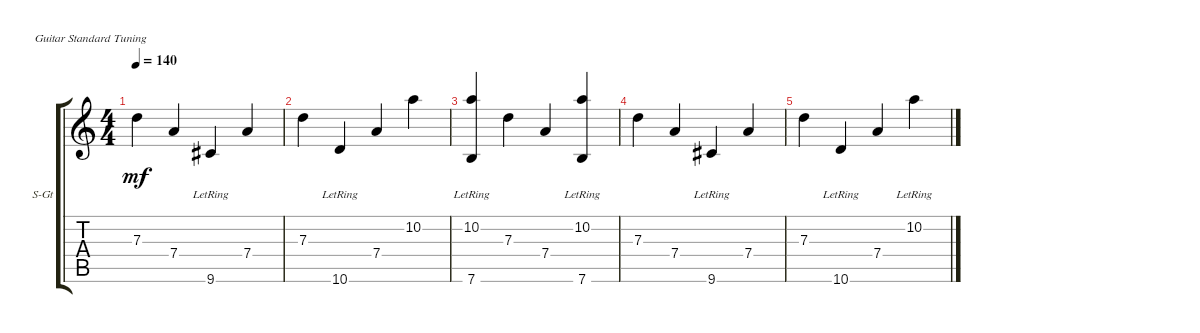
\defaultSystemsLayout 4
\bracketExtendMode groupsimilarinstruments
\firstSystemTrackNameOrientation horizontal
\otherSystemsTrackNameOrientation horizontal
\track ("Steel Guitar" "S-Gt") {instrument acousticguitarsteel}
\staff {score tabs}
\tuning (E4 B3 G3 D3 A2 E2)
\ts (4 4)
\tempo 140
\clef g2
\ks c
7.3.4{dy mf} 7.4.4 9.6{lr}.4 7.4.4 |
7.3.4 10.6{lr}.4 7.4.4 10.2.4 |
(10.2{lr} 7.6{lr}).4 7.3.4 7.4.4 (10.2{lr} 7.6{lr}).4 |
7.3.4 7.4.4 9.6{lr}.4 7.4.4 |
7.3.4 10.6{lr}.4 7.4.4 10.2{lr}.4
